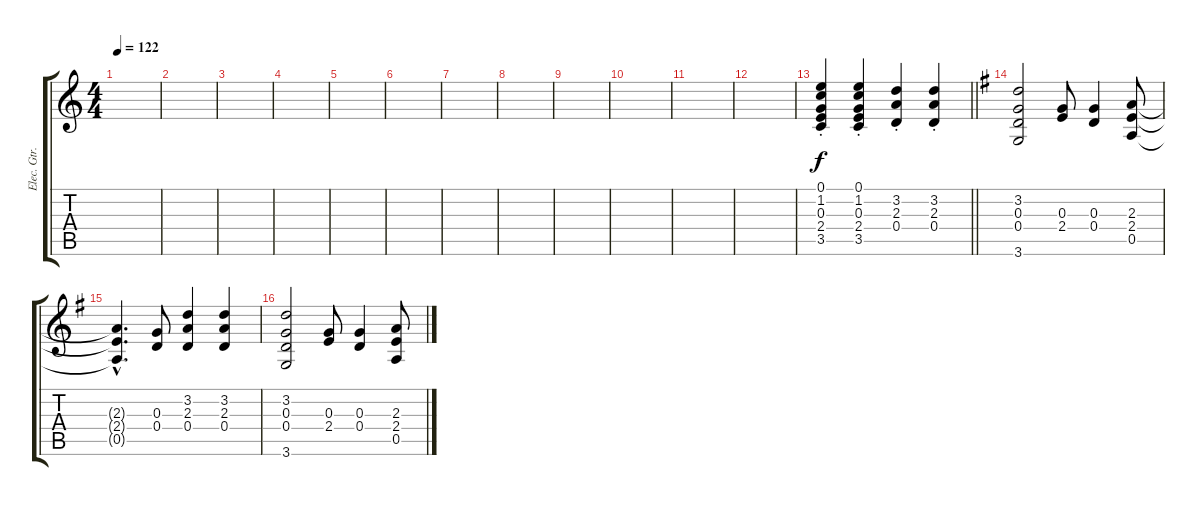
\track ("Elec. Gtr. 2" "Elec. Gtr.") {instrument overdrivenguitar}
\staff {score tabs}
\tuning (E4 B3 G3 D3 A2 E2) {hide}
\ts (4 4)
\tempo 122
\clef g2
\ks c
|
|
|
|
|
|
|
|
|
|
|
|
\barLineRight lightlight
(0.1{st} 1.2{st} 0.3{st} 2.4{st} 3.5{st}).4 (0.1{st} 1.2{st} 0.3{st} 2.4{st} 3.5{st}).4 (3.2{st} 2.3{st} 0.4{st}).4 (3.2{st} 2.3{st} 0.4{st}).4 |
\ks g
(3.2 0.3 0.4 3.6).2 (0.3 2.4).8 (0.3 0.4).4 (2.3 2.4 0.5).8 |
(2.3{hac t} 2.4{hac t} 0.5{hac t}).4{d} (0.3 0.4).8 (3.2 2.3 0.4).4 (3.2 2.3 0.4).4 |
(3.2 0.3 0.4 3.6).2 (0.3 2.4).8 (0.3 0.4).4 (2.3 2.4 0.5).8
